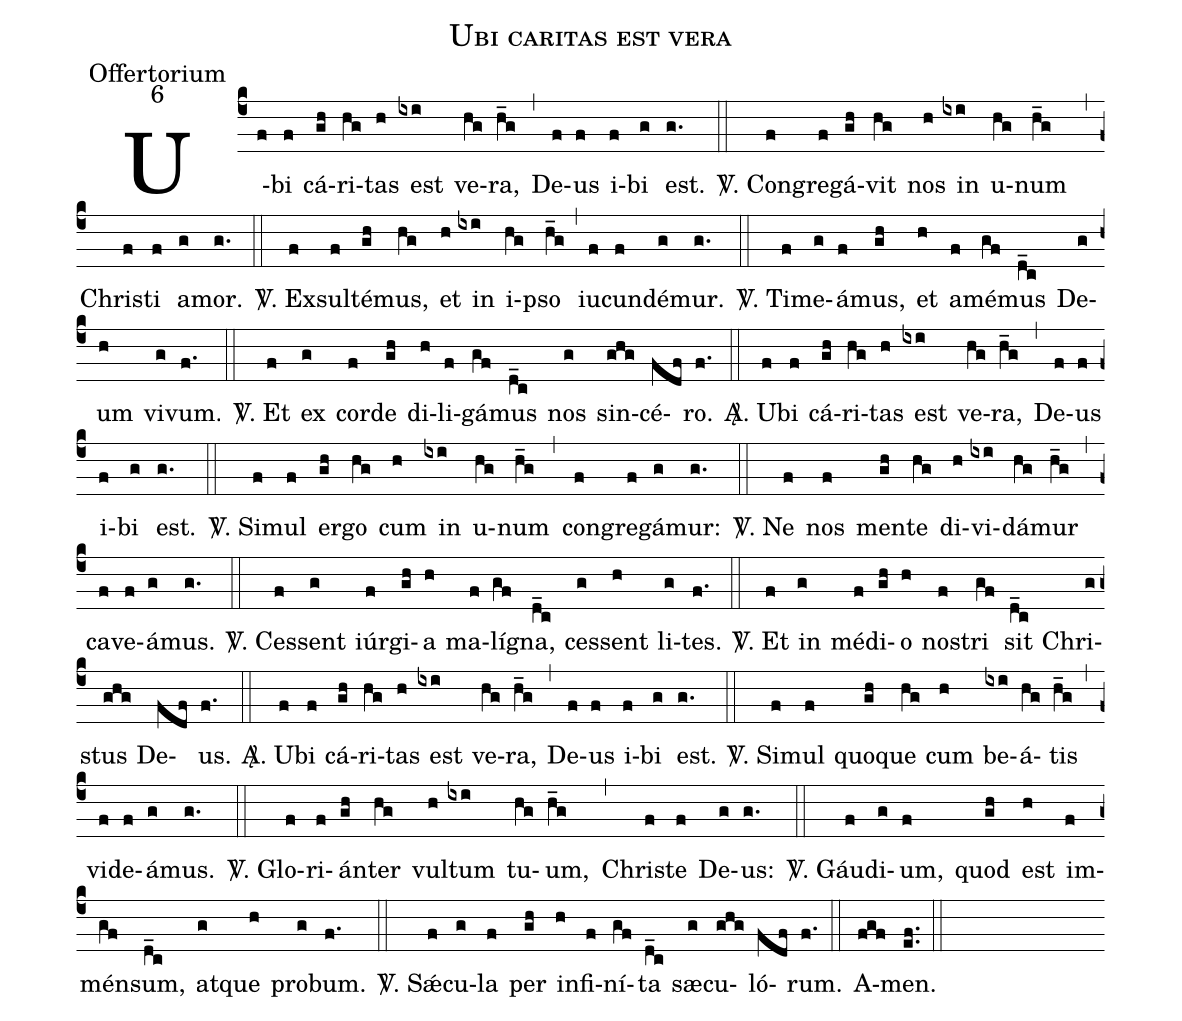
name: Ubi caritas est vera;
office-part: Offertorium;
mode: 6;
%%
(c4)
U(f)bi(f) cá(gh)ri(hg)tas(h) est(ixi) ve(hg)ra,(h_g) (,)
De(f)us(f) i(f)bi(g) est.(g.) (::)
<sp>V/</sp>. C{o}n(f)gre(f)gá(gh)vit(hg) nos(h) in(ixi) u(hg)num(h_g) (,)
Chris(f)ti(f) a(g)mor.(g.) (::)
<sp>V/</sp>. {E}x(f)sul(f)té(gh)mus,(hg) et(h) in(ixi) i(hg)pso(h_g) (,)
iu(f)cun(f)dé(g)mur.(g.) (::)
<sp>V/</sp>. T{i}(f)me(g)á(f)mus,(gh) et(h) a(f)mé(gf)mus(d_c) De(g)um(h) vi(g)vum.(f.) (::)
<sp>V/</sp>. {E}t(f) ex(g) cor(f)de(gh) di(h)li(f)gá(gf)mus(d_c) nos(g) sin(ghg)cé(fdf)ro.(f.) (::)
<sp>A/</sp>. {U}(f)bi(f) cá(gh)ri(hg)tas(h) est(ixi) ve(hg)ra,(h_g) (,)
De(f)us(f) i(f)bi(g) est.(g.) (::)
<sp>V/</sp>. S{i}(f)mul(f) er(gh)go(hg) cum(h) in(ixi) u(hg)num(h_g) (,)
con(f)gre(f)gá(g)mur:(g.) (::)
<sp>V/</sp>. N{e}(f) nos(f) men(gh)te(hg) di(h)vi(ixi)dá(hg)mur(h_g) (,)
ca(f)ve(f)á(g)mus.(g.) (::)
<sp>V/</sp>. C{e}s(f)sent(g) iúr(f)gi(gh)a(h) ma(f)lí(gf)gna,(d_c)
ces(g)sent(h) li(g)tes.(f.) (::)
<sp>V/</sp>. {E}t(f) in(g) mé(f)di(gh)o(h) no(f)stri(gf) sit(d_c) Chri(g)stus(ghg) De(fdf)us.(f.) (::)
<sp>A/</sp>. {U}(f)bi(f) cá(gh)ri(hg)tas(h) est(ixi) ve(hg)ra,(h_g) (,)
De(f)us(f) i(f)bi(g) est.(g.) (::)
<sp>V/</sp>. Si(f)mul(f) quo(gh)que(hg) cum(h) be(ixi)á(hg)tis(h_g) (,)
vi(f)de(f)á(g)mus.(g.) (::)
<sp>V/</sp>. Gl{o}(f)ri(f)án(gh)ter(hg) vul(h)tum(ixi) tu(hg)um,(h_g) (,)
Chri(f)ste(f) De(g)us:(g.) (::)
<sp>V/</sp>. G{áu}(f)di(g)um,(f) quod(gh) est(h) im(f)mén(gf)sum,(d_c) at(g)que(h) pro(g)bum.(f.) (::)
<sp>V/</sp>. Sǽ(f)cu(g)la(f) per(gh) in(h)fi(f)ní(gf)ta(d_c) sæ(g)cu(ghg)ló(fdf)rum.(f.) (::)
A(fgf)men.(ef..) (::)
